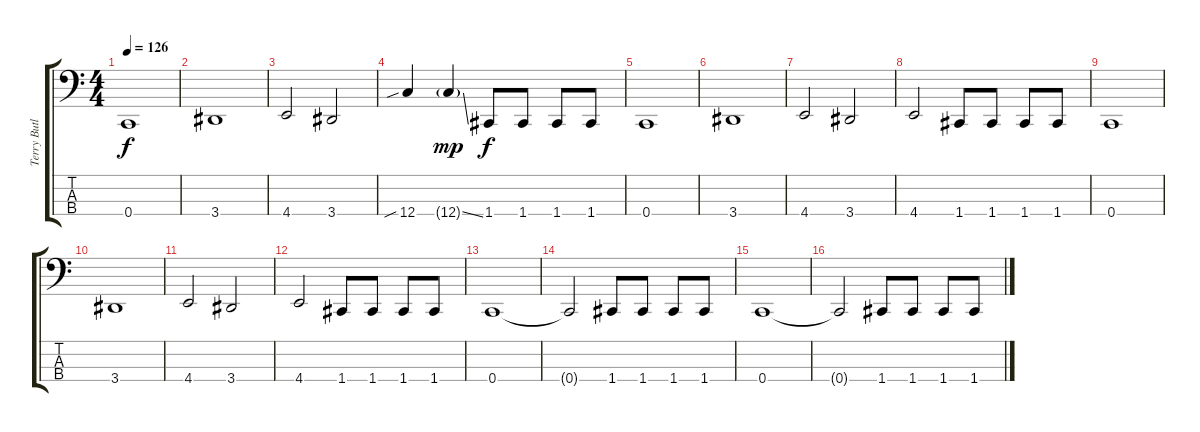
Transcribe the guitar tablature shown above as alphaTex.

\track ("Terry Butler (Bass)" "Terry Butl") {instrument electricbasspick}
\staff {score tabs}
\tuning (Eb2 Bb1 F1 C1) {hide}
\ts (4 4)
\tempo 126
\clef f4
\ks c
0.4.1{dy f} |
3.4.1 |
4.4.2 3.4.2 |
12.4{sib}.4 12.4{ss g}.4{dy mp} 1.4.8{dy f} 1.4.8 1.4.8 1.4.8 |
0.4.1 |
3.4.1 |
4.4.2 3.4.2 |
4.4.2 1.4.8 1.4.8 1.4.8 1.4.8 |
0.4.1 |
3.4.1 |
4.4.2 3.4.2 |
4.4.2 1.4.8 1.4.8 1.4.8 1.4.8 |
0.4.1 |
0.4{t}.2 1.4.8 1.4.8 1.4.8 1.4.8 |
0.4.1 |
0.4{t}.2 1.4.8 1.4.8 1.4.8 1.4.8
